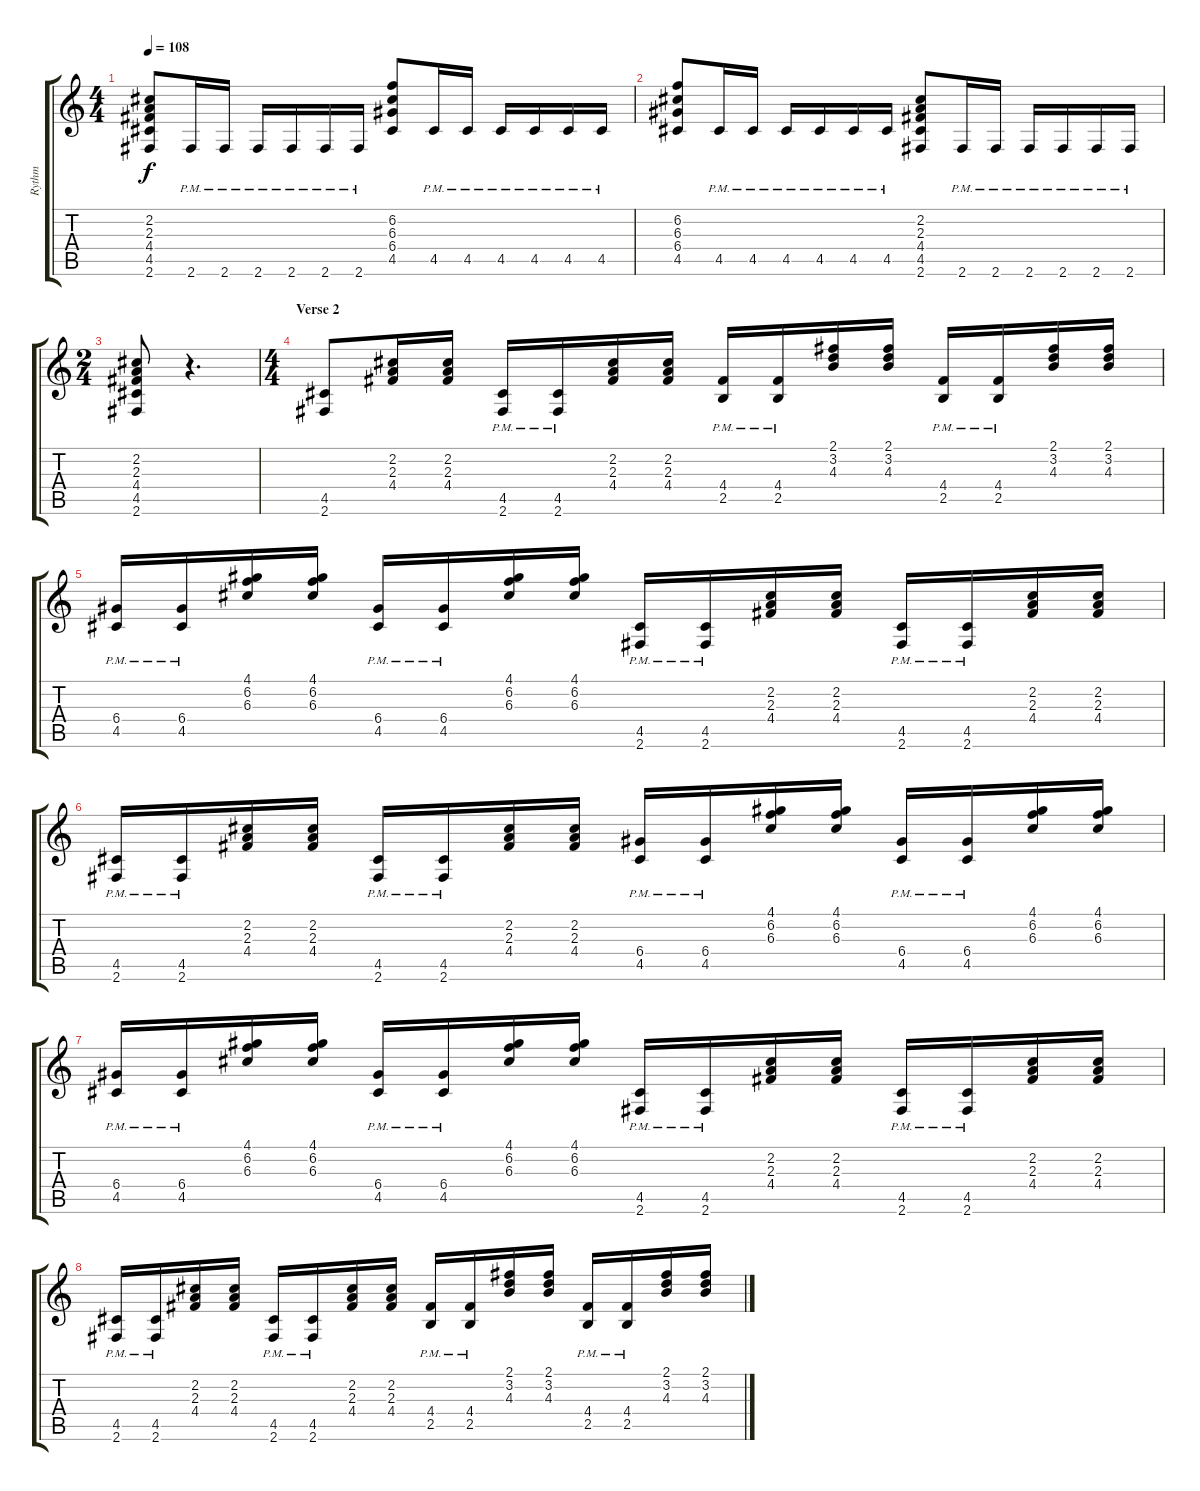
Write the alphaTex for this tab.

\track ("Rythm" "Rythm") {instrument distortionguitar}
\staff {score tabs}
\tuning (E4 B3 G3 D3 A2 E2) {hide}
\ts (4 4)
\tempo 108
\clef g2
\ks c
(2.2 2.3 4.4 4.5 2.6).8{dy f} 2.6{pm}.16 2.6{pm}.16 2.6{pm}.16 2.6{pm}.16 2.6{pm}.16 2.6{pm}.16 (6.2 6.3 6.4 4.5).8 4.5{pm}.16 4.5{pm}.16 4.5{pm}.16 4.5{pm}.16 4.5{pm}.16 4.5{pm}.16 |
(6.2 6.3 6.4 4.5).8 4.5{pm}.16 4.5{pm}.16 4.5{pm}.16 4.5{pm}.16 4.5{pm}.16 4.5{pm}.16 (2.2 2.3 4.4 4.5 2.6).8 2.6{pm}.16 2.6{pm}.16 2.6{pm}.16 2.6{pm}.16 2.6{pm}.16 2.6{pm}.16 |
\ts (2 4)
(2.2 2.3 4.4 4.5 2.6).8 r.4{d} |
\ts (4 4)
\section ("" "Verse 2")
(4.5 2.6).8 (2.2 2.3 4.4).16 (2.2 2.3 4.4).16 (4.5{pm} 2.6).16 (4.5{pm} 2.6).16 (2.2 2.3 4.4).16 (2.2 2.3 4.4).16 (4.4 2.5{pm}).16 (4.4 2.5{pm}).16 (2.1 3.2 4.3).16 (2.1 3.2 4.3).16 (4.4 2.5{pm}).16 (4.4 2.5{pm}).16 (2.1 3.2 4.3).16 (2.1 3.2 4.3).16 |
(6.4{pm} 4.5).16 (6.4{pm} 4.5).16 (4.1 6.2 6.3).16 (4.1 6.2 6.3).16 (6.4{pm} 4.5).16 (6.4{pm} 4.5).16 (4.1 6.2 6.3).16 (4.1 6.2 6.3).16 (4.5 2.6{pm}).16 (4.5 2.6{pm}).16 (2.2 2.3 4.4).16 (2.2 2.3 4.4).16 (4.5 2.6{pm}).16 (4.5 2.6{pm}).16 (2.2 2.3 4.4).16 (2.2 2.3 4.4).16 |
(4.5{pm} 2.6).16 (4.5{pm} 2.6).16 (2.2 2.3 4.4).16 (2.2 2.3 4.4).16 (4.5{pm} 2.6).16 (4.5{pm} 2.6).16 (2.2 2.3 4.4).16 (2.2 2.3 4.4).16 (6.4{pm} 4.5).16 (6.4{pm} 4.5).16 (4.1 6.2 6.3).16 (4.1 6.2 6.3).16 (6.4{pm} 4.5).16 (6.4{pm} 4.5).16 (4.1 6.2 6.3).16 (4.1 6.2 6.3).16 |
(6.4{pm} 4.5).16 (6.4{pm} 4.5).16 (4.1 6.2 6.3).16 (4.1 6.2 6.3).16 (6.4{pm} 4.5).16 (6.4{pm} 4.5).16 (4.1 6.2 6.3).16 (4.1 6.2 6.3).16 (4.5{pm} 2.6).16 (4.5{pm} 2.6).16 (2.2 2.3 4.4).16 (2.2 2.3 4.4).16 (4.5{pm} 2.6).16 (4.5{pm} 2.6).16 (2.2 2.3 4.4).16 (2.2 2.3 4.4).16 |
(4.5{pm} 2.6).16 (4.5{pm} 2.6).16 (2.2 2.3 4.4).16 (2.2 2.3 4.4).16 (4.5{pm} 2.6).16 (4.5{pm} 2.6).16 (2.2 2.3 4.4).16 (2.2 2.3 4.4).16 (4.4 2.5{pm}).16 (4.4 2.5{pm}).16 (2.1 3.2 4.3).16 (2.1 3.2 4.3).16 (4.4 2.5{pm}).16 (4.4 2.5{pm}).16 (2.1 3.2 4.3).16 (2.1 3.2 4.3).16
